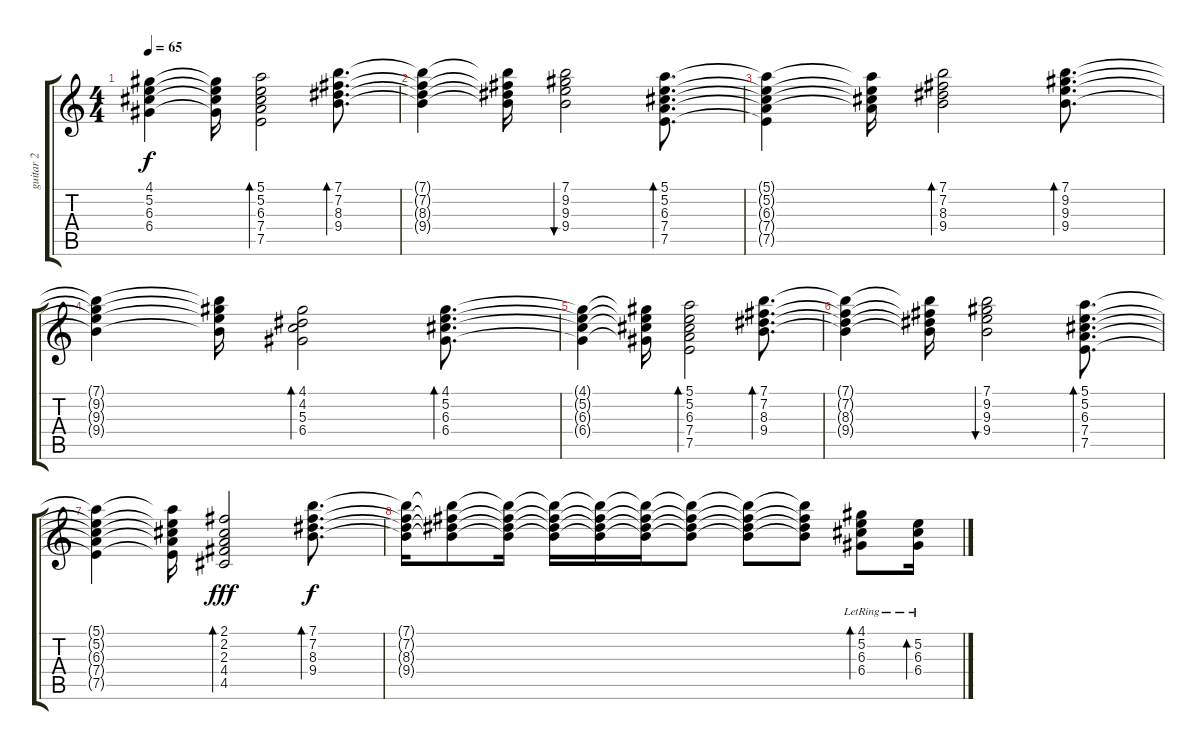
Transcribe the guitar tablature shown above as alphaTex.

\track ("guitar 2" "guitar 2") {instrument electricguitarclean}
\staff {score tabs}
\tuning (E4 B3 G3 D3 A2 E2) {hide}
\ts (4 4)
\tempo 65
\clef g2
\ks c
(4.1{t} 5.2{t} 6.3{t} 6.4{t}).4{dy f} (4.1{t} 5.2{t} 6.3{t} 6.4{t}).16 (5.1 5.2 6.3 7.4 7.5).2{bd 120} (7.1 7.2 8.3 9.4).8{d bd 120} |
(7.1{t} 7.2{t} 8.3{t} 9.4{t}).4 (7.1{t} 7.2{t} 8.3{t} 9.4{t}).16 (7.1 9.2 9.3 9.4).2{bu 120} (5.1 5.2 6.3 7.4 7.5).8{d bd 120} |
(5.1{t} 5.2{t} 6.3{t} 7.4{t} 7.5{t}).4 (5.1{t} 5.2{t} 6.3{t} 7.4{t}).16 (7.1 7.2 8.3 9.4).2{bd 120} (7.1 9.2 9.3 9.4).8{d bd 120} |
(7.1{t} 9.2{t} 9.3{t} 9.4{t}).4 (7.1{t} 9.2{t} 9.3{t} 9.4{t}).16 (4.1 4.2 5.3 6.4).2{bd 120} (4.1 5.2 6.3 6.4).8{d bd 120} |
(4.1{t} 5.2{t} 6.3{t} 6.4{t}).4 (4.1{t} 5.2{t} 6.3{t} 6.4{t}).16 (5.1 5.2 6.3 7.4 7.5).2{bd 120} (7.1 7.2 8.3 9.4).8{d bd 120} |
(7.1{t} 7.2{t} 8.3{t} 9.4{t}).4 (7.1{t} 7.2{t} 8.3{t} 9.4{t}).16 (7.1 9.2 9.3 9.4).2{bu 120} (5.1 5.2 6.3 7.4 7.5).8{d bd 120} |
(5.1{t} 5.2{t} 6.3{t} 7.4{t} 7.5{t}).4 (5.1{t} 5.2{t} 6.3{t} 7.4{t} 7.5{t}).16 (2.1 2.2 2.3 4.4 4.5).2{bd 120 dy fff} (7.1 7.2 8.3 9.4).8{d bd 120 dy f} |
(7.1{t} 7.2{t} 8.3{t} 9.4{t}).16 (7.1{t} 7.2{t} 8.3{t} 9.4{t}).8 (7.1{t} 7.2{t} 8.3{t} 9.4{t}).16 (7.1{t} 7.2{t} 8.3{t} 9.4{t}).16 (7.1{t} 7.2{t} 8.3{t} 9.4{t}).16 (7.1{t} 7.2{t} 8.3{t} 9.4{t}).16 (7.1{t} 7.2{t} 8.3{t} 9.4{t}).8 (7.1{t} 7.2{t} 8.3{t} 9.4{t}).8 (7.1{t} 7.2{t} 8.3{t} 9.4{t}).8{volume 5} (4.1 5.2 6.3{lr} 6.4{lr}).8{bd 30} (5.2{lr} 6.3{lr} 6.4{lr}).16{bd 60}
